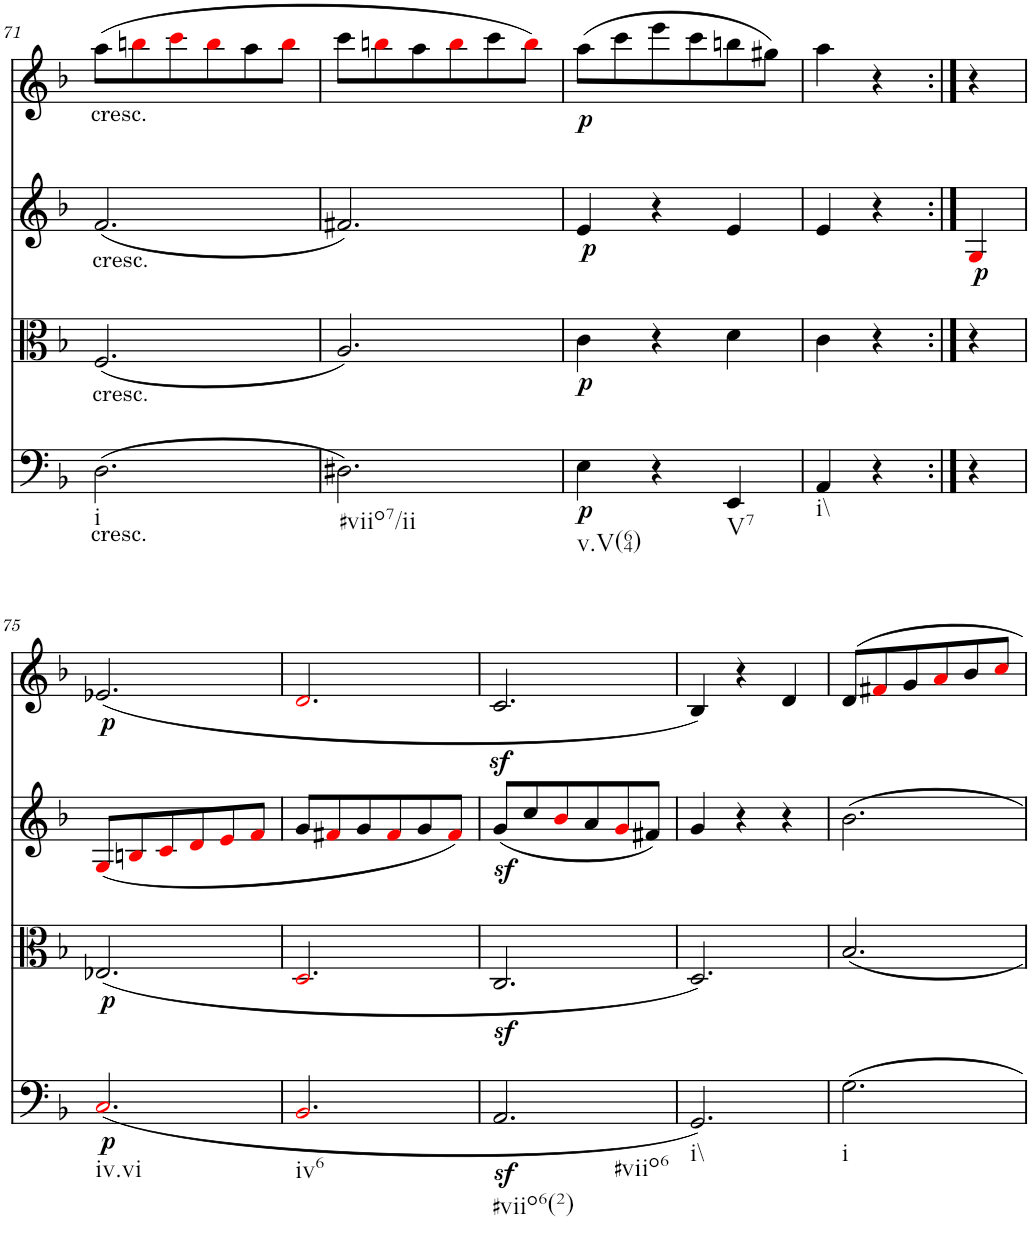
**kern	**dynam	**kern	**dynam	**kern	**dynam	**kern	**dynam
*part4	*part4	*part3	*part3	*part2	*part2	*part1	*part1
*staff4	*staff4	*staff3	*staff3	*staff2	*staff2	*staff1	*staff1
*I"Violoncello	*	*I"Viola	*	*I"Violin II	*	*I"Violin I	*
*I'Vc	*	*I'Vla	*	*I'Vln	*	*I'Vln	*
!!LO:PB:g=z
*clefF4	*	*clefC3	*	*clefG2	*	*clefG2	*
*k[b-]	*	*k[b-]	*	*k[b-]	*	*k[b-]	*
*M3/4	*	*M3/4	*	*M3/4	*	*M3/4	*
=71	=71	=71	=71	=71	=71	=71	=71
!	!	!	!	!	!	!LO:TX:b:t=cresc.	!
!	!	!	!	!LO:TX:b:t=cresc.	!	!	!
!	!	!LO:TX:b:t=cresc.	!	!	!	!	!
!LO:TX:b:t=cresc.	!	!	!	!	!	!	!
!LO:TX:b:t=i	!	!	!	!	!	!	!
(2.D\	.	(2.F/	.	(2.f/	.	(8aa\L	.
.	.	.	.	.	.	8bbni\	.
.	.	.	.	.	.	8ccci\	.
.	.	.	.	.	.	8bbi\	.
.	.	.	.	.	.	8aa\	.
.	.	.	.	.	.	8bbi\J	.
=72	=72	=72	=72	=72	=72	=72	=72
!LO:TX:b:t=#viio7/ii	!	!	!	!	!	!	!
2.D#X\)	.	2.A/)	.	2.f#X/)	.	8ccc\L	.
.	.	.	.	.	.	8bbni\	.
.	.	.	.	.	.	8aa\	.
.	.	.	.	.	.	8bbi\	.
.	.	.	.	.	.	8ccc\	.
.	.	.	.	.	.	8bbi\J)	.
=73	=73	=73	=73	=73	=73	=73	=73
!LO:TX:b:t=v.V(64)	!	!	!	!	!	!	!
!	!LO:DY:b	!	!LO:DY:b	!	!LO:DY:b	!	!LO:DY:b
4E\	p	4c\	p	4e/	p	(8aa\L	p
.	.	.	.	.	.	8ccc\	.
4r	.	4r	.	4r	.	8eee\	.
.	.	.	.	.	.	8ccc\	.
!LO:TX:b:t=V7	!	!	!	!	!	!	!
4EE/	.	4d\	.	4e/	.	8bbn\	.
.	.	.	.	.	.	8gg#X\J)	.
=74	=74	=74	=74	=74	=74	=74	=74
!LO:TX:b:t=i\\	!	!	!	!	!	!	!
4AA/	.	4c\	.	4e/	.	4aa\	.
4r	.	4r	.	4r	.	4r	.
=74X3:|!	=74X3:|!	=74X3:|!	=74X3:|!	=74X3:|!	=74X3:|!	=74X3:|!	=74X3:|!
!	!	!	!LO:DY:a	!	!	!	!
4r	.	4r	p	4Gi/	.	4r	.
!!LO:LB:g=z
=75	=75	=75	=75	=75	=75	=75	=75
!LO:TX:b:t=iv.vi	!	!	!	!	!	!	!
!	!LO:DY:b	!	!LO:DY:b	!	!	!	!LO:DY:b
(2.Ci/	p	(2.E-X/	p	(<8Gi/L	.	(2.e-X/	p
.	.	.	.	8Bni/	.	.	.
.	.	.	.	8ci/	.	.	.
.	.	.	.	8di/	.	.	.
.	.	.	.	8ei/	.	.	.
.	.	.	.	8fi/J	.	.	.
=76	=76	=76	=76	=76	=76	=76	=76
!LO:TX:b:t=iv6	!	!	!	!	!	!	!
2.BB-i/	.	2.Di/	.	8g/L	.	2.di/	.
.	.	.	.	8f#Xi/	.	.	.
.	.	.	.	8g/	.	.	.
.	.	.	.	8f#i/	.	.	.
.	.	.	.	8g/	.	.	.
.	.	.	.	8f#i/J)	.	.	.
=77	=77	=77	=77	=77	=77	=77	=77
!LO:TX:b:t=#viio6(2)	!	!	!	!	!	!	!
!LO:TX:b:t=#viio6	!	!	!	!	!	!	!
2.AAz>/	.	2.C/	.	(8gz</L	.	2.cz</	.
.	.	.	.	8cc/	.	.	.
.	.	.	.	8b-i/	.	.	.
.	.	.	.	8a/	.	.	.
.	.	.	.	8gi/	.	.	.
.	.	.	.	8f#X/J)	.	.	.
=78	=78	=78	=78	=78	=78	=78	=78
!LO:TX:b:t=i\\	!	!	!	!	!	!	!
2.GG/)	.	2.D/)	.	4g/	.	4B-/)	.
.	.	.	.	4r	.	4r	.
.	.	.	.	4r	.	4d/	.
=79	=79	=79	=79	=79	=79	=79	=79
!LO:TX:b:t=i	!	!	!	!	!	!	!
2.G\	.	2.B-/	.	2.b-\	.	8d/L	.
.	.	.	.	.	.	8f#Xi/	.
.	.	.	.	.	.	8g/	.
.	.	.	.	.	.	8ai/	.
.	.	.	.	.	.	8b-/	.
.	.	.	.	.	.	8cci/J	.
=	=	=	=	=	=	=	=
*-	*-	*-	*-	*-	*-	*-	*-
